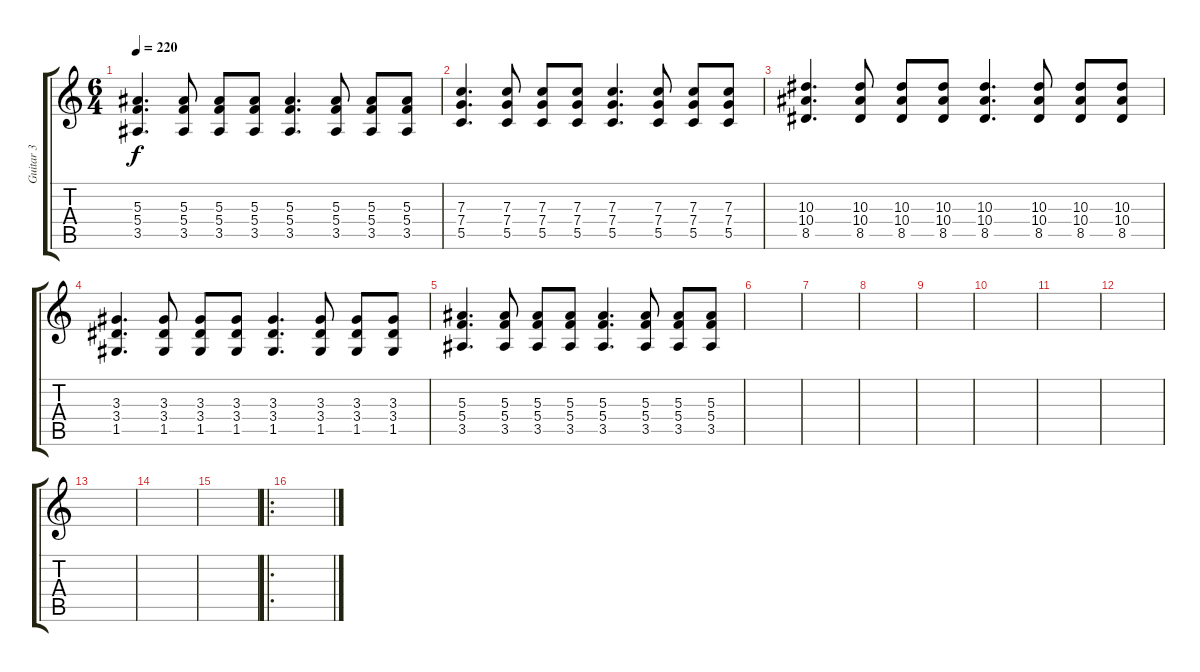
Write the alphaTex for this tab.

\track ("Guitar 3" "Guitar 3") {instrument distortionguitar}
\staff {score tabs}
\tuning (D4 A3 F3 C3 G2 C2) {hide}
\ts (6 4)
\tempo 220
\clef g2
\ks c
(5.3 5.4 3.5).4{d dy f} (5.3 5.4 3.5).8 (5.3 5.4 3.5).8 (5.3 5.4 3.5).8 (5.3 5.4 3.5).4{d} (5.3 5.4 3.5).8 (5.3 5.4 3.5).8 (5.3 5.4 3.5).8 |
(7.3 7.4 5.5).4{d} (7.3 7.4 5.5).8 (7.3 7.4 5.5).8 (7.3 7.4 5.5).8 (7.3 7.4 5.5).4{d} (7.3 7.4 5.5).8 (7.3 7.4 5.5).8 (7.3 7.4 5.5).8 |
(10.3 10.4 8.5).4{d} (10.3 10.4 8.5).8 (10.3 10.4 8.5).8 (10.3 10.4 8.5).8 (10.3 10.4 8.5).4{d} (10.3 10.4 8.5).8 (10.3 10.4 8.5).8 (10.3 10.4 8.5).8 |
(3.3 3.4 1.5).4{d} (3.3 3.4 1.5).8 (3.3 3.4 1.5).8 (3.3 3.4 1.5).8 (3.3 3.4 1.5).4{d} (3.3 3.4 1.5).8 (3.3 3.4 1.5).8 (3.3 3.4 1.5).8 |
(5.3 5.4 3.5).4{d} (5.3 5.4 3.5).8 (5.3 5.4 3.5).8 (5.3 5.4 3.5).8 (5.3 5.4 3.5).4{d} (5.3 5.4 3.5).8 (5.3 5.4 3.5).8 (5.3 5.4 3.5).8 |
|
|
|
|
|
|
|
|
|
|
\ro
